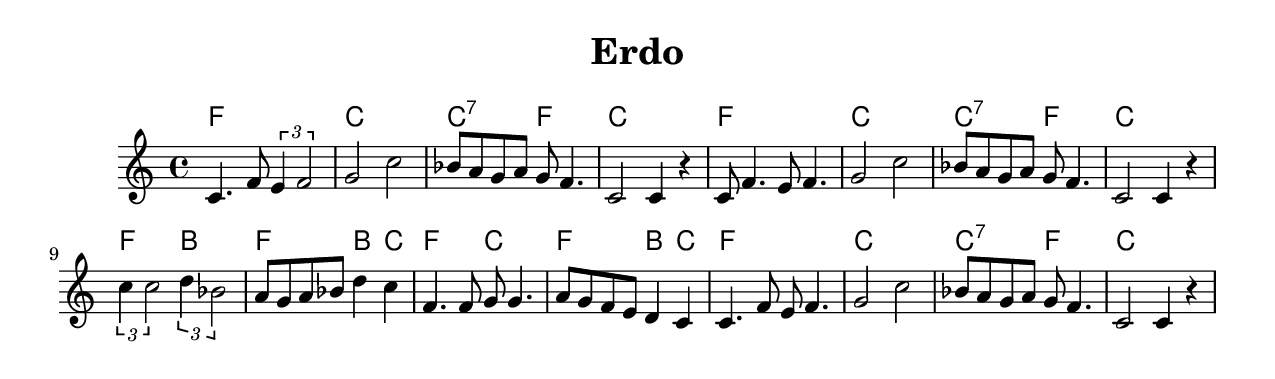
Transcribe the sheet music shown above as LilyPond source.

\version "2.18.0"
%moved \header into \score for includes to work

\paper{
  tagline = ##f
  print-all-headers = ##t
  #(set-paper-size "letter")
}
date = #(strftime "%d-%m-%Y" (localtime (current-time)))

%%\markup{ \italic{ " Updated " \date  }  }
common={
  \clef treble
  \key d \minor
  \time 4/4
}
%\markup{ Got something to say? }

%#################################### Melody ########################
notes = \relative c' {

  c4.  f8  \tuplet 3/2 { e4 f2} |
  g2 c2|
  bes8 a g a g f4.|
  c2 c4 r4|
  c8 f4. e8 f4.|
  g2 c|

  bes8 a g a g f4.|
  c2 c4 r4|
  \tuplet 3/2 { c'4 c2 } \tuplet 3/2 { d4 bes2 }|
  a8 g a bes d4 c
  f,4. f8 g g4.
  a8 g f e d4 c|
  c4. f8 e f4.
  g2 c
  bes8 a g a g f4.
  c2 c4 r|

}

melody=

<<
  \common
  % \transpose c c' \notes
  \\
  \notes
>>

%################################# Lyrics #####################
%\addlyrics{ Doe a deer }
%################################# Chords #######################
harmonies = \chordmode {
  f1
  c1
  c2:7 f2
  c1
  f1
  c1
  c2:7 f2
  c1
  f2 b2
  f2 b4 c4
  f2 c2
  f2 b4 c4
  f1
  c1
  c2:7 f2
  c1
  %{
  f1
  c1
  bes2
  f2
  c1
  f1
  c1
  bes1
  c1
  f2
  bes2
  f2
  bes4
  c4
  f1
  c1
  f1
  c1
  bes1
  c1
  %}
  %old chords
  %{
  f1 c1 c2:7 f2
  c1
  f1 c1
  c2:7 f2 c1 f2 b2 f2 b4 c4 f2 c2
  f2 b4 c4 f1 c1 c2:7 f2 c1

  %}
}

\score {
  <<
    \new ChordNames {
      \set chordChanges = ##t
      \harmonies
    }
    \new Staff \notes
  >>
  \header{
    title= "Erdo"
    subtitle= ""
    arranger= ""
  }
  \layout{indent = 1.0\cm}
  \midi{
    \tempo 4 = 120
  }
}
